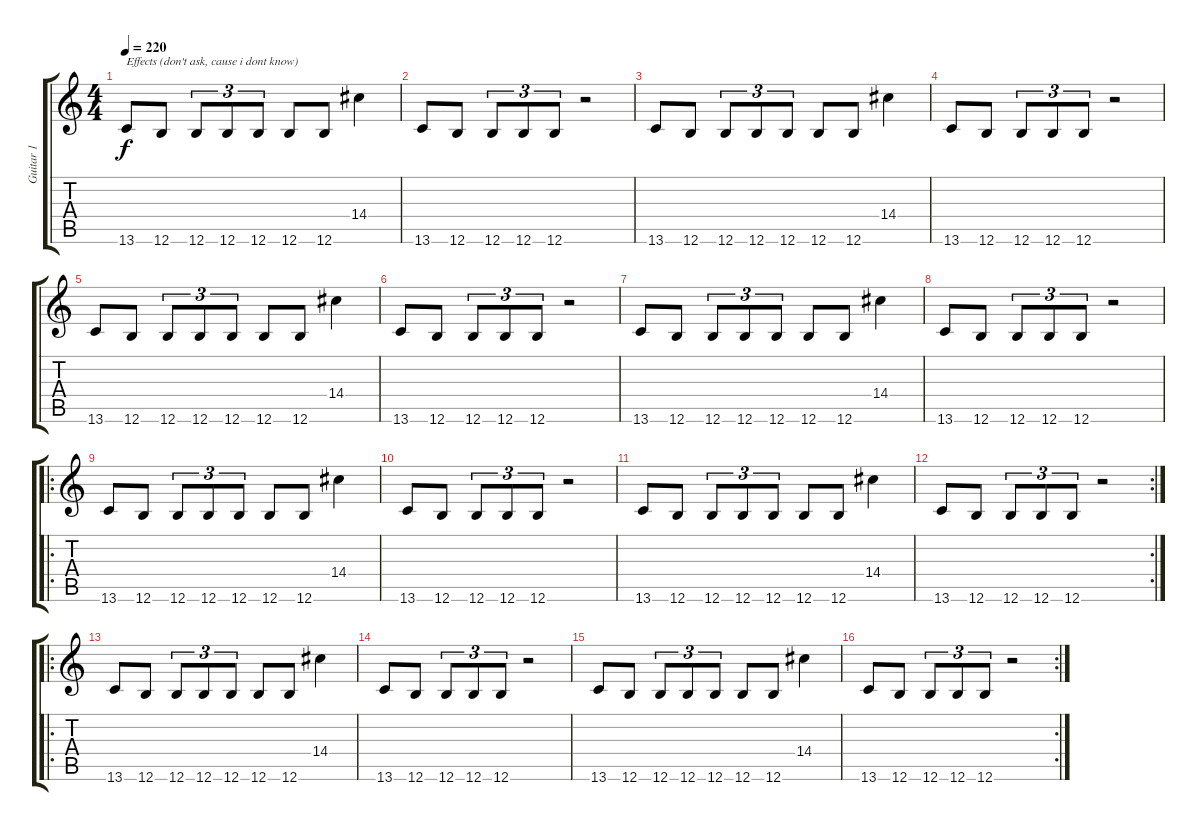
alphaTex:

\track ("Guitar 1" "Guitar 1") {instrument overdrivenguitar}
\staff {score tabs}
\tuning (Db4 Ab3 E3 B2 Gb2 B1) {hide}
\ts (4 4)
\tempo 220
\clef g2
\ks c
13.6.8{txt "Effects (don't ask, cause i dont know)" dy f instrument overdrivenguitar} 12.6.8 12.6.8{tu (3 2)} 12.6.8{tu (3 2)} 12.6.8{tu (3 2)} 12.6.8 12.6.8 14.4.4 |
13.6.8 12.6.8 12.6.8{tu (3 2)} 12.6.8{tu (3 2)} 12.6.8{tu (3 2)} r.2 |
13.6.8 12.6.8 12.6.8{tu (3 2)} 12.6.8{tu (3 2)} 12.6.8{tu (3 2)} 12.6.8 12.6.8 14.4.4 |
13.6.8 12.6.8 12.6.8{tu (3 2)} 12.6.8{tu (3 2)} 12.6.8{tu (3 2)} r.2 |
13.6.8 12.6.8 12.6.8{tu (3 2)} 12.6.8{tu (3 2)} 12.6.8{tu (3 2)} 12.6.8 12.6.8 14.4.4 |
13.6.8 12.6.8 12.6.8{tu (3 2)} 12.6.8{tu (3 2)} 12.6.8{tu (3 2)} r.2 |
13.6.8 12.6.8 12.6.8{tu (3 2)} 12.6.8{tu (3 2)} 12.6.8{tu (3 2)} 12.6.8 12.6.8 14.4.4 |
13.6.8 12.6.8 12.6.8{tu (3 2)} 12.6.8{tu (3 2)} 12.6.8{tu (3 2)} r.2 |
\ro
13.6.8 12.6.8 12.6.8{tu (3 2)} 12.6.8{tu (3 2)} 12.6.8{tu (3 2)} 12.6.8 12.6.8 14.4.4 |
13.6.8 12.6.8 12.6.8{tu (3 2)} 12.6.8{tu (3 2)} 12.6.8{tu (3 2)} r.2 |
13.6.8 12.6.8 12.6.8{tu (3 2)} 12.6.8{tu (3 2)} 12.6.8{tu (3 2)} 12.6.8 12.6.8 14.4.4 |
\rc 2
13.6.8 12.6.8 12.6.8{tu (3 2)} 12.6.8{tu (3 2)} 12.6.8{tu (3 2)} r.2 |
\ro
13.6.8 12.6.8 12.6.8{tu (3 2)} 12.6.8{tu (3 2)} 12.6.8{tu (3 2)} 12.6.8 12.6.8 14.4.4 |
13.6.8 12.6.8 12.6.8{tu (3 2)} 12.6.8{tu (3 2)} 12.6.8{tu (3 2)} r.2 |
13.6.8 12.6.8 12.6.8{tu (3 2)} 12.6.8{tu (3 2)} 12.6.8{tu (3 2)} 12.6.8 12.6.8 14.4.4 |
\rc 2
13.6.8 12.6.8 12.6.8{tu (3 2)} 12.6.8{tu (3 2)} 12.6.8{tu (3 2)} r.2
